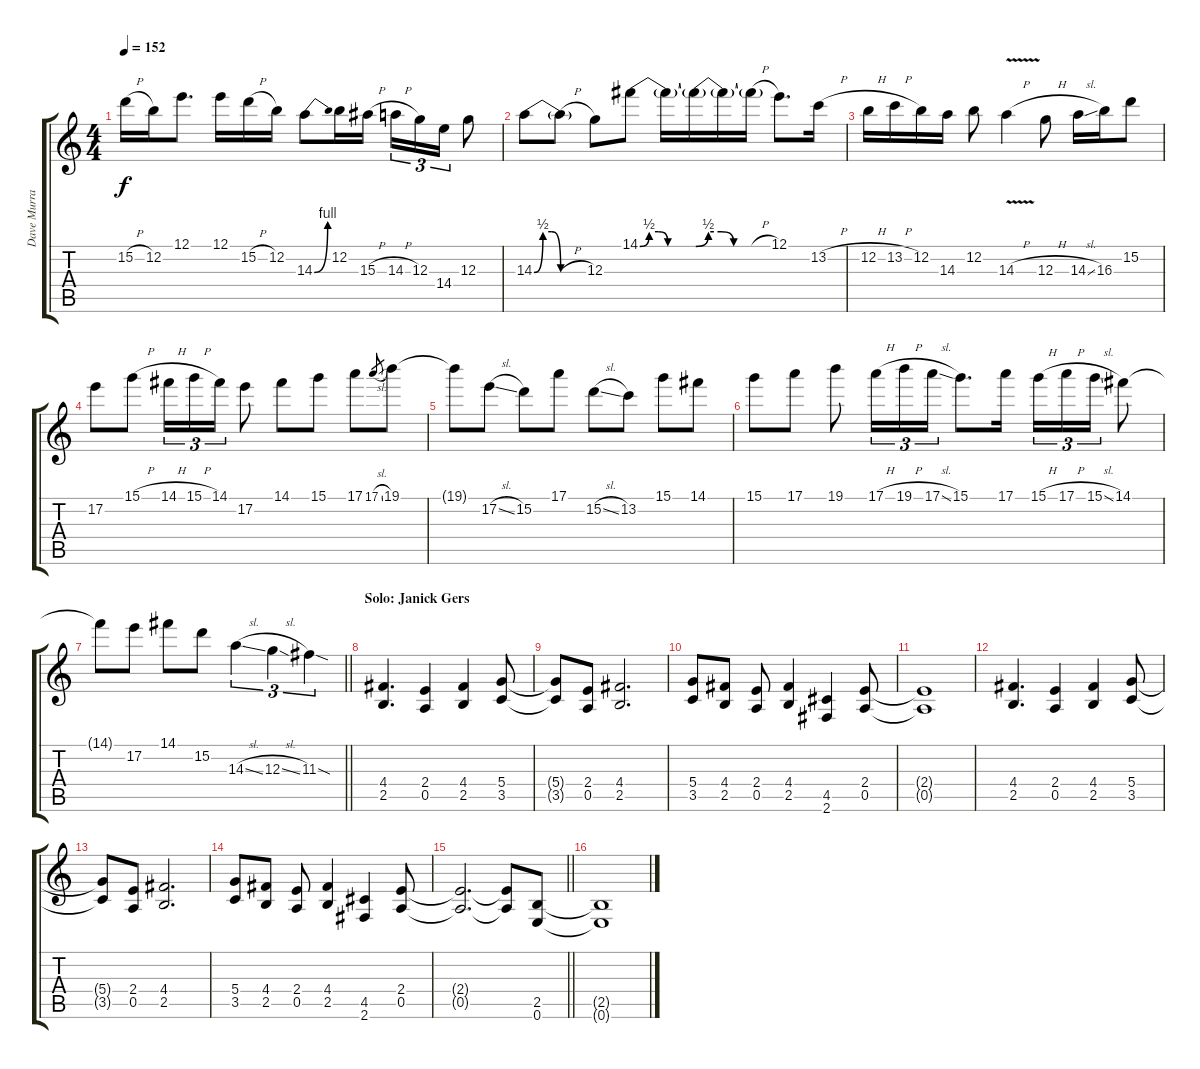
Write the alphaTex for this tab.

\track ("Dave Murray" "Dave Murra") {instrument overdrivenguitar}
\staff {score tabs}
\tuning (E4 B3 G3 D3 A2 E2) {hide}
\ts (4 4)
\tempo 152
\clef g2
\ks c
15.2{h}.16{dy f} 12.2.16 12.1.8{d} 12.1.16 15.2{h}.16 12.2.16 14.3{be (bend 0 0 60 4)}.8 12.2.16 15.3{h}.16 14.3{h}.16{tu (3 2)} 12.3.16{tu (3 2)} 14.4.16{tu (3 2)} 12.3.8 |
14.3{be (custom 0 0 10 2 20 2 30 0 60 0)}.8 14.3{h t}.8 12.3.8 14.1{be (custom 0 0 10 2 20 2 30 0 60 0)}.8 14.1{t}.16 14.1{be (custom 0 0 10 2 20 2 30 0 60 0) t}.16 14.1{t}.16 14.1{h t}.16 12.1.8{d} 13.2{h}.16 |
12.2{h}.16 13.2{h}.16 12.2.16 14.3.16 12.2.8 14.3{v h}.4 12.3{h}.8 14.3{sl}.16 16.3.16 15.2.8 |
17.2.8 15.1{h}.8 14.1{h}.16{tu (3 2)} 15.1{h}.16{tu (3 2)} 14.1.16{tu (3 2)} 17.2.8 14.1.8 15.1.8 17.1.8 17.1{sl}.8{gr} 19.1.8 |
19.1{t}.8 17.2{sl}.8 15.2.8 17.1.8 15.2{sl}.8 13.2.8 15.1.8 14.1.8 |
15.1.8 17.1.8 19.1.8 17.1{h}.16{tu (3 2)} 19.1{h}.16{tu (3 2)} 17.1{sl}.16{tu (3 2)} 15.1.8{d} 17.1.16 15.1{h}.16{tu (3 2)} 17.1{h}.16{tu (3 2)} 15.1{sl}.16{tu (3 2)} 14.1.8 |
\barLineRight lightlight
14.1{t}.8 17.2.8 14.1.8 15.2.8 14.3{sl}.4{tu (3 2)} 12.3{sl}.4{tu (3 2)} 11.3{sod}.4{tu (3 2)} |
\section ("" "Solo: Janick Gers")
(4.4 2.5).4{d volume 11 balance 0} (2.4 0.5).4 (4.4 2.5).4 (5.4 3.5).8 |
(5.4{t} 3.5{t}).8 (2.4 0.5).8 (4.4 2.5).2{d} |
(5.4 3.5).8 (4.4 2.5).8 (2.4 0.5).8 (4.4 2.5).4 (4.5 2.6).4 (2.4 0.5).8 |
(2.4{t} 0.5{t}).1 |
(4.4 2.5).4{d} (2.4 0.5).4 (4.4 2.5).4 (5.4 3.5).8 |
(5.4{t} 3.5{t}).8 (2.4 0.5).8 (4.4 2.5).2{d} |
(5.4 3.5).8 (4.4 2.5).8 (2.4 0.5).8 (4.4 2.5).4 (4.5 2.6).4 (2.4 0.5).8 |
\barLineRight lightlight
(2.4{t} 0.5{t}).2{d} (2.4{t} 0.5{t}).8 (2.5 0.6).8 |
(2.5{t} 0.6{t}).1
